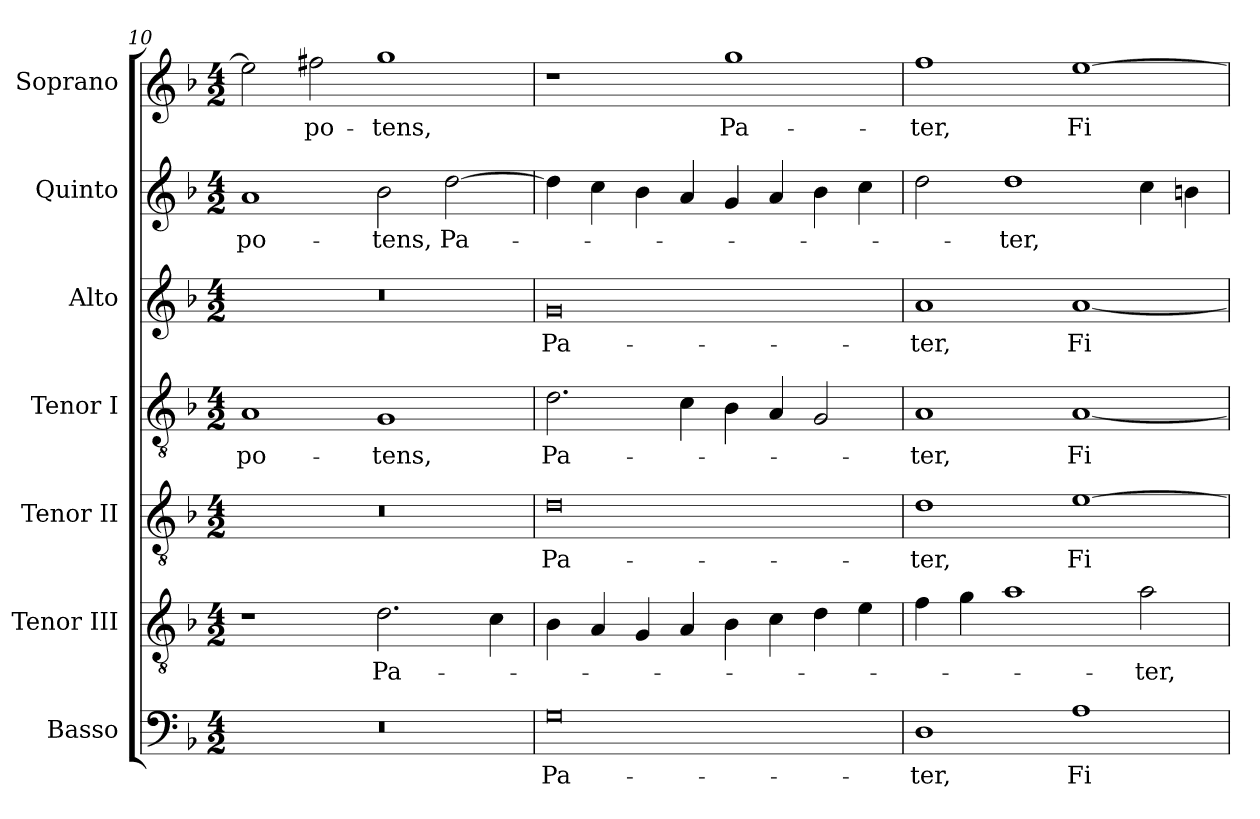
**kern	**text	**kern	**text	**kern	**text	**kern	**text	**kern	**text	**kern	**text	**kern	**text
*part7	*part7	*part6	*part6	*part5	*part5	*part4	*part4	*part3	*part3	*part2	*part2	*part1	*part1
*staff7	*staff7	*staff6	*staff6	*staff5	*staff5	*staff4	*staff4	*staff3	*staff3	*staff2	*staff2	*staff1	*staff1
*I"Basso	*	*I"Tenor III	*	*I"Tenor II	*	*I"Tenor I	*	*I"Alto	*	*I"Quinto	*	*I"Soprano	*
*I'B.	*	*I'T 3.	*	*I'T 2.	*	*I'T 1.	*	*I'A.	*	*I'Q.	*	*I'S.	*
*clefF4	*	*clefGv2	*	*clefGv2	*	*clefGv2	*	*clefG2	*	*clefG2	*	*clefG2	*
*	*	*ITrd7c12	*	*ITrd7c12	*	*ITrd7c12	*	*	*	*	*	*	*
*k[b-]	*	*k[b-]	*	*k[b-]	*	*k[b-]	*	*k[b-]	*	*k[b-]	*	*k[b-]	*
*F:	*	*F:	*	*F:	*	*F:	*	*F:	*	*F:	*	*F:	*
*M4/2	*	*M4/2	*	*M4/2	*	*M4/2	*	*M4/2	*	*M4/2	*	*M4/2	*
=10	=10	=10	=10	=10	=10	=10	=10	=10	=10	=10	=10	=10	=10
!LO:N:vis=1	!	!	!	!LO:N:vis=1	!	!	!	!	!	!	!	!	!
!	!	!	!	!	!	!	!LO:LY:b:color=#000000	!LO:N:vis=1	!	!	!	!	!
!	!	!	!	!	!	!	!	!	!	!	!LO:LY:b:color=#000000	!	!
0r	.	1r	.	0r	.	1AAi	-po-	0r	.	1ai	-po-	2eei\]	.
!	!	!	!	!	!	!	!	!	!	!	!	!	!LO:LY:b:color=#000000
.	.	.	.	.	.	.	.	.	.	.	.	2ff#Xi\	-po-
!	!	!	!LO:LY:b:color=#000000	!	!	!	!	!	!	!	!	!	!
!	!	!	!	!	!	!	!LO:LY:b:color=#000000	!	!	!	!	!	!
!	!	!	!	!	!	!	!	!	!	!	!LO:LY:b:color=#000000	!	!
!	!	!	!	!	!	!	!	!	!	!	!	!	!LO:LY:b:color=#000000
.	.	2.Di\	Pa-	.	.	1GGi	-tens,	.	.	2b-i\	-tens,	1ggi	-tens,
!	!	!	!	!	!	!	!	!	!	!	!LO:LY:b:color=#000000	!	!
.	.	.	.	.	.	.	.	.	.	[2ddi\	Pa-	.	.
.	.	4Ci\	.	.	.	.	.	.	.	.	.	.	.
=11	=11	=11	=11	=11	=11	=11	=11	=11	=11	=11	=11	=11	=11
!	!LO:LY:b:color=#000000	!	!	!	!	!	!	!	!	!	!	!	!
!	!	!	!	!	!LO:LY:b:color=#000000	!	!	!	!	!	!	!	!
!	!	!	!	!	!	!	!LO:LY:b:color=#000000	!	!	!	!	!	!
!	!	!	!	!	!	!	!	!	!LO:LY:b:color=#000000	!	!	!	!
0Gi	Pa-	4BB-i\	.	0Di	Pa-	2.Di\	Pa-	0gi	Pa-	4ddi\]	.	1r	.
.	.	4AAi/	.	.	.	.	.	.	.	4cci\	.	.	.
.	.	4GGi/	.	.	.	.	.	.	.	4b-i\	.	.	.
.	.	4AAi/	.	.	.	4Ci\	.	.	.	4ai/	.	.	.
!	!	!	!	!	!	!	!	!	!	!	!	!	!LO:LY:b:color=#000000
.	.	4BB-i\	.	.	.	4BB-i\	.	.	.	4gi/	.	1ggi	Pa-
.	.	4Ci\	.	.	.	4AAi/	.	.	.	4ai/	.	.	.
.	.	4Di\	.	.	.	2GGi/	.	.	.	4b-i\	.	.	.
.	.	4Ei\	.	.	.	.	.	.	.	4cci\	.	.	.
=12	=12	=12	=12	=12	=12	=12	=12	=12	=12	=12	=12	=12	=12
!	!LO:LY:b:color=#000000	!	!	!	!	!	!	!	!	!	!	!	!
!	!	!	!	!	!LO:LY:b:color=#000000	!	!	!	!	!	!	!	!
!	!	!	!	!	!	!	!LO:LY:b:color=#000000	!	!	!	!	!	!
!	!	!	!	!	!	!	!	!	!LO:LY:b:color=#000000	!	!	!	!
!	!	!	!	!	!	!	!	!	!	!	!	!	!LO:LY:b:color=#000000
1Di	-ter,	4Fi\	.	1Di	-ter,	1AAi	-ter,	1ai	-ter,	2ddi\	.	1ffi	-ter,
.	.	4Gi\	.	.	.	.	.	.	.	.	.	.	.
!	!	!	!	!	!	!	!	!	!	!	!LO:LY:b:color=#000000	!	!
.	.	1Ai	.	.	.	.	.	.	.	1ddi	-ter,	.	.
!	!LO:LY:b:color=#000000	!	!	!	!	!	!	!	!	!	!	!	!
!	!	!	!	!	!LO:LY:b:color=#000000	!	!	!	!	!	!	!	!
!	!	!	!	!	!	!	!LO:LY:b:color=#000000	!	!	!	!	!	!
!	!	!	!	!	!	!	!	!	!LO:LY:b:color=#000000	!	!	!	!
!	!	!	!	!	!	!	!	!	!	!	!	!	!LO:LY:b:color=#000000
1Ai	Fi-	.	.	[1Ei	Fi-	[1AAi	Fi-	[1ai	Fi-	.	.	[1eei	Fi-
!	!	!	!LO:LY:b:color=#000000	!	!	!	!	!	!	!	!	!	!
.	.	2Ai\	-ter,	.	.	.	.	.	.	4cci\	.	.	.
.	.	.	.	.	.	.	.	.	.	4bni\	.	.	.
=	=	=	=	=	=	=	=	=	=	=	=	=	=
*-	*-	*-	*-	*-	*-	*-	*-	*-	*-	*-	*-	*-	*-
